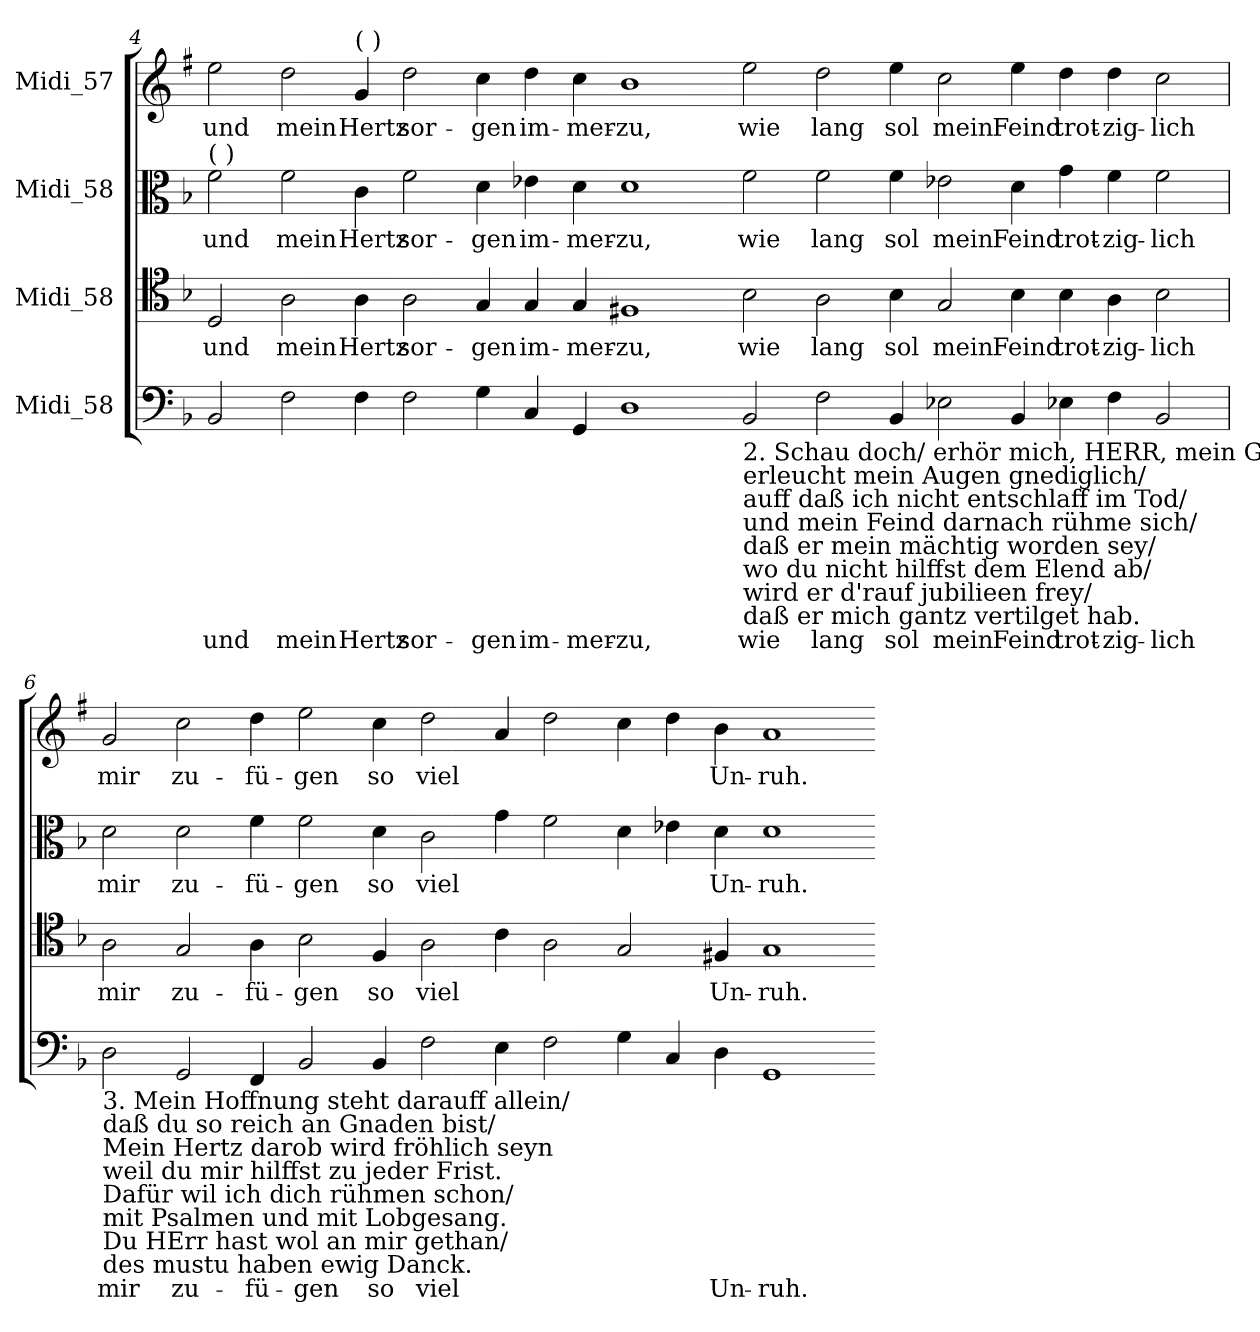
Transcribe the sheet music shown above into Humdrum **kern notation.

**kern	**text	**kern	**text	**kern	**text	**kern	**text
*part4	*part4	*part3	*part3	*part2	*part2	*part1	*part1
*staff4	*staff4	*staff3	*staff3	*staff2	*staff2	*staff1	*staff1
*I"Midi_58	*	*I"Midi_58	*	*I"Midi_58	*	*I"Midi_57	*
*clefF4	*	*clefC4	*	*clefC3	*	*clefG2	*
*	*	*	*	*	*	*ITrd1c2	*
*k[b-]	*	*k[b-]	*	*k[b-]	*	*k[b-]	*
*F:	*	*F:	*	*F:	*	*F:	*
=4	=4	=4	=4	=4	=4	=4	=4
!	!	!	!	!LO:TX:a:t=(  )	!	!	!
!	!LO:LY:b	!	!LO:LY:b	!	!LO:LY:b	!	!LO:LY:b
2BB-	und	2D	und	2f	und	2dd	und
!	!LO:LY:b	!	!LO:LY:b	!	!LO:LY:b	!	!LO:LY:b
2F	mein	2A	mein	2f	mein	2cc	mein
!	!	!	!	!	!	!LO:TX:a:t=(  )	!
!	!LO:LY:b	!	!LO:LY:b	!	!LO:LY:b	!	!LO:LY:b
4F	Hertz	4A	Hertz	4c	Hertz	4f	Hertz
!	!LO:LY:b	!	!LO:LY:b	!	!LO:LY:b	!	!LO:LY:b
2F	sor-	2A	sor-	2f	sor-	2cc	sor-
!	!LO:LY:b	!	!LO:LY:b	!	!LO:LY:b	!	!LO:LY:b
4G	-gen	4G	-gen	4d	-gen	4b-	-gen
!	!LO:LY:b	!	!LO:LY:b	!	!LO:LY:b	!	!LO:LY:b
4C	im-	4G	im-	4e-X	im-	4cc	im-
!	!LO:LY:b	!	!LO:LY:b	!	!LO:LY:b	!	!LO:LY:b
4GG	-mer-	4G	-mer-	4d	-mer-	4b-	-mer-
!	!LO:LY:b	!	!LO:LY:b	!	!LO:LY:b	!	!LO:LY:b
1D	-zu,	1F#X	-zu,	1d	-zu,	1a	-zu,
!!LO:LB:g=z
=5-	=5-	=5-	=5-	=5-	=5-	=5-	=5-
!LO:TX:b:t=2. Schau doch/ erhör mich, HERR, mein GOtt/\nerleucht mein Augen gnediglich/\nauff daß ich nicht entschlaff im Tod/\nund mein Feind darnach rühme sich/\ndaß er mein mächtig worden sey/\nwo du nicht hilffst dem Elend ab/\nwird er d'rauf jubilieen frey/\ndaß er mich gantz vertilget hab.	!	!	!	!	!	!	!
!	!LO:LY:b	!	!LO:LY:b	!	!LO:LY:b	!	!LO:LY:b
2BB-	wie	2B-	wie	2f	wie	2dd	wie
!	!LO:LY:b	!	!LO:LY:b	!	!LO:LY:b	!	!LO:LY:b
2F	lang	2A	lang	2f	lang	2cc	lang
!	!LO:LY:b	!	!LO:LY:b	!	!LO:LY:b	!	!LO:LY:b
4BB-	sol	4B-	sol	4f	sol	4dd	sol
!	!LO:LY:b	!	!LO:LY:b	!	!LO:LY:b	!	!LO:LY:b
2E-X	mein	2G	mein	2e-X	mein	2b-	mein
!	!LO:LY:b	!	!LO:LY:b	!	!LO:LY:b	!	!LO:LY:b
4BB-	Feind	4B-	Feind	4d	Feind	4dd	Feind
!	!LO:LY:b	!	!LO:LY:b	!	!LO:LY:b	!	!LO:LY:b
4E-X	trot-	4B-	trot-	4g	trot-	4cc	trot-
!	!LO:LY:b	!	!LO:LY:b	!	!LO:LY:b	!	!LO:LY:b
4F	-zig-	4A	-zig-	4f	-zig-	4cc	-zig-
!	!LO:LY:b	!	!LO:LY:b	!	!LO:LY:b	!	!LO:LY:b
2BB-	-lich	2B-	-lich	2f	-lich	2b-	-lich
=6	=6	=6	=6	=6	=6	=6	=6
!LO:TX:b:t=3. Mein Hoffnung steht darauff allein/\ndaß du so reich an Gnaden bist/\nMein Hertz darob wird fröhlich seyn\nweil du mir hilffst zu jeder Frist.\nDafür wil ich dich rühmen schon/\nmit Psalmen und mit Lobgesang.\nDu HErr hast wol an mir gethan/\ndes mustu haben ewig Danck.	!	!	!	!	!	!	!
!	!LO:LY:b	!	!LO:LY:b	!	!LO:LY:b	!	!LO:LY:b
2D	mir	2A	mir	2d	mir	2f	mir
!	!LO:LY:b	!	!LO:LY:b	!	!LO:LY:b	!	!LO:LY:b
2GG	zu-	2G	zu-	2d	zu-	2b-	zu-
!	!LO:LY:b	!	!LO:LY:b	!	!LO:LY:b	!	!LO:LY:b
4FF	-fü-	4A	-fü-	4f	-fü-	4cc	-fü-
!	!LO:LY:b	!	!LO:LY:b	!	!LO:LY:b	!	!LO:LY:b
2BB-	-gen	2B-	-gen	2f	-gen	2dd	-gen
!	!LO:LY:b	!	!LO:LY:b	!	!LO:LY:b	!	!LO:LY:b
4BB-	so	4F	so	4d	so	4b-	so
!	!LO:LY:b	!	!LO:LY:b	!	!LO:LY:b	!	!LO:LY:b
2F	viel	2A	viel	2c	viel	2cc	viel
4E	.	4c	.	4g	.	4g	.
2F	.	2A	.	2f	.	2cc	.
4G	.	2G	.	4d	.	4b-	.
4C	.	.	.	4e-X	.	4cc	.
!	!LO:LY:b	!	!LO:LY:b	!	!LO:LY:b	!	!LO:LY:b
4D	Un-	4F#X	Un-	4d	Un-	4a	Un-
!	!LO:LY:b	!	!LO:LY:b	!	!LO:LY:b	!	!LO:LY:b
1GG	-ruh.	1G	-ruh.	1d	-ruh.	1g	-ruh.
=-	=-	=-	=-	=-	=-	=-	=-
*-	*-	*-	*-	*-	*-	*-	*-
